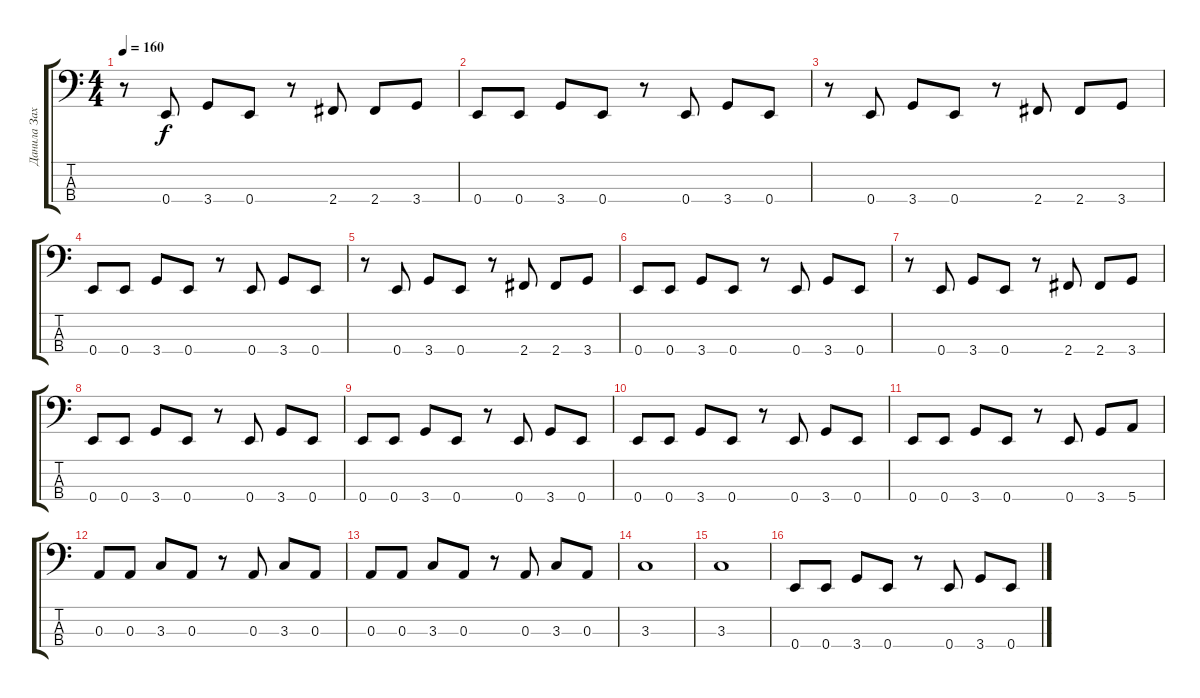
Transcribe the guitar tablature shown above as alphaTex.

\track ("Данила Захаренков" "Данила Зах") {instrument electricbasspick}
\staff {score tabs}
\tuning (G2 D2 A1 E1) {hide}
\ts (4 4)
\tempo 160
\clef f4
\ks c
r.8{dy f} 0.4.8 3.4.8 0.4.8 r.8 2.4.8 2.4.8 3.4.8 |
0.4.8 0.4.8 3.4.8 0.4.8 r.8 0.4.8 3.4.8 0.4.8 |
r.8 0.4.8 3.4.8 0.4.8 r.8 2.4.8 2.4.8 3.4.8 |
0.4.8 0.4.8 3.4.8 0.4.8 r.8 0.4.8 3.4.8 0.4.8 |
r.8 0.4.8 3.4.8 0.4.8 r.8 2.4.8 2.4.8 3.4.8 |
0.4.8 0.4.8 3.4.8 0.4.8 r.8 0.4.8 3.4.8 0.4.8 |
r.8 0.4.8 3.4.8 0.4.8 r.8 2.4.8 2.4.8 3.4.8 |
0.4.8 0.4.8 3.4.8 0.4.8 r.8 0.4.8 3.4.8 0.4.8 |
0.4.8 0.4.8 3.4.8 0.4.8 r.8 0.4.8 3.4.8 0.4.8 |
0.4.8 0.4.8 3.4.8 0.4.8 r.8 0.4.8 3.4.8 0.4.8 |
0.4.8 0.4.8 3.4.8 0.4.8 r.8 0.4.8 3.4.8 5.4.8 |
0.3.8 0.3.8 3.3.8 0.3.8 r.8 0.3.8 3.3.8 0.3.8 |
0.3.8 0.3.8 3.3.8 0.3.8 r.8 0.3.8 3.3.8 0.3.8 |
3.3.1 |
3.3.1 |
0.4.8 0.4.8 3.4.8 0.4.8 r.8 0.4.8 3.4.8 0.4.8
